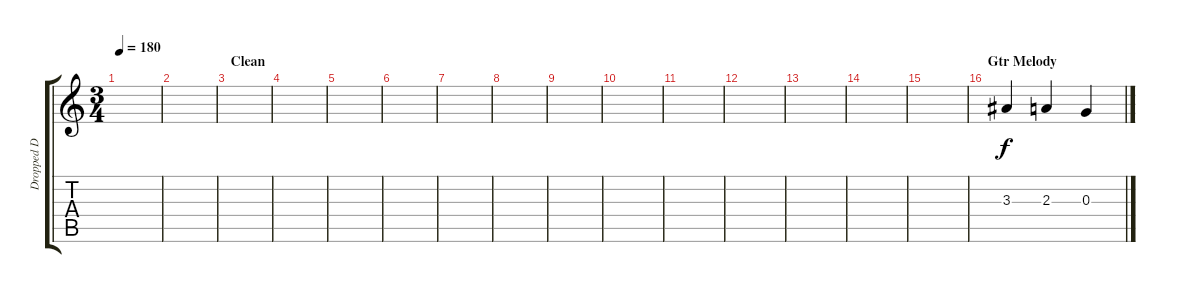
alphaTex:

\track ("Dropped D - Acustic" "Dropped D ") {instrument acousticguitarsteel}
\staff {score tabs}
\tuning (E4 B3 G3 D3 A2 D2) {hide}
\ts (3 4)
\tempo 180
\clef g2
\ks c
|
|
\section ("" "Clean")
|
|
|
|
|
|
|
|
|
|
|
|
|
\section ("" "Gtr Melody")
3.3.4 2.3.4 0.3.4
